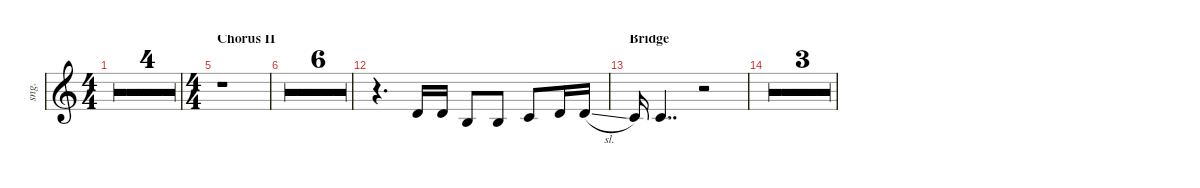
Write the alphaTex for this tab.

\defaultSystemsLayout 4
\hideDynamics
\bracketExtendMode nobrackets
\otherSystemsTrackNameOrientation horizontal
\track ("V. Harmony 1" "sng.") {multiBarRest instrument voiceoohs}
\staff {score}
\tuning (E4 B3 G3 D3 A2 E2)
\ts (4 4)
\tempo 70
\clef g2
\ks c
r.1{dy mf} |
r.1 |
r.1 |
\ts (2 4)
\beaming (8 2 2)
r.2 |
\ts (4 4)
\beaming (8 2 2 2 2)
\section ("" "Chorus II")
r.1 |
r.1 |
r.1 |
r.1 |
r.1 |
r.1 |
r.1 |
r.4{d} 3.2.16 3.2.16 0.2.8 0.2.8 1.2.8 3.2.16 3.2{sl}.16 |
\section ("" "Bridge")
1.2.16 1.2.4{dd} r.2 |
r.1 |
r.1 |
r.1
